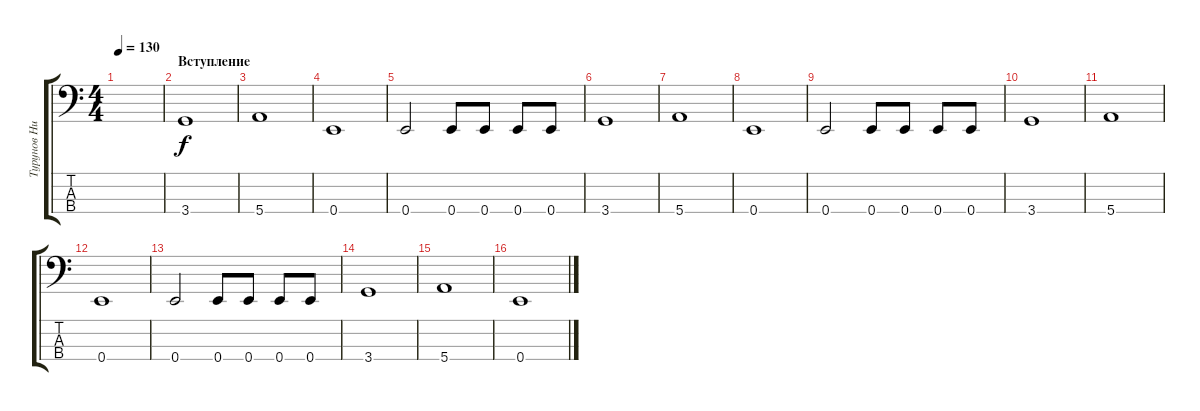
\track ("Турунов Николай" "Турунов Ни") {instrument electricbasspick}
\staff {score tabs}
\tuning (G2 D2 A1 E1) {hide}
\ts (4 4)
\tempo 130
\clef f4
\ks c
|
\section ("" "Вступление")
3.4.1 |
5.4.1 |
0.4.1 |
0.4.2 0.4.8 0.4.8 0.4.8 0.4.8 |
3.4.1 |
5.4.1 |
0.4.1 |
0.4.2 0.4.8 0.4.8 0.4.8 0.4.8 |
3.4.1 |
5.4.1 |
0.4.1 |
0.4.2 0.4.8 0.4.8 0.4.8 0.4.8 |
3.4.1 |
5.4.1 |
0.4.1
